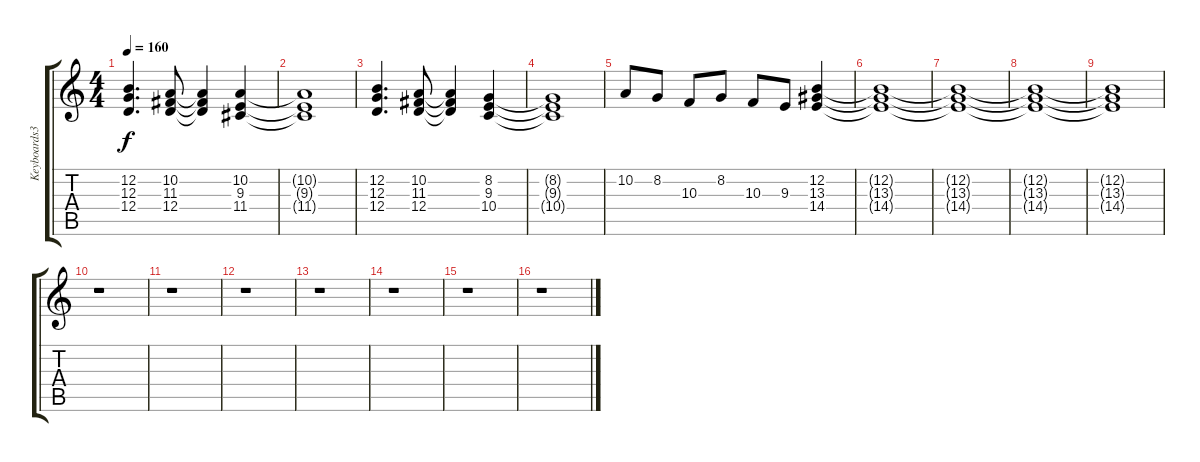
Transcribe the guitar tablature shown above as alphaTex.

\track ("Keyboards3" "Keyboards3") {instrument rockorgan}
\staff {score tabs}
\tuning (E4 B3 G3 D3 A2 E2) {hide}
\ts (4 4)
\tempo 160
\clef g2
\ks c
(12.2 12.3 12.4).4{d dy f} (10.2 11.3 12.4).8 (10.2{t} 11.3{t} 12.4{t}).4 (10.2 9.3 11.4).4 |
(10.2{t} 9.3{t} 11.4{t}).1 |
(12.2 12.3 12.4).4{d} (10.2 11.3 12.4).8 (10.2{t} 11.3{t} 12.4{t}).4 (8.2 9.3 10.4).4 |
(8.2{t} 9.3{t} 10.4{t}).1 |
10.2.8 8.2.8 10.3.8 8.2.8 10.3.8 9.3.8 (12.2 13.3 14.4).4 |
(12.2{t} 13.3{t} 14.4{t}).1{volume 0} |
(12.2{t} 13.3{t} 14.4{t}).1 |
(12.2{t} 13.3{t} 14.4{t}).1 |
(12.2{t} 13.3{t} 14.4{t}).1 |
r.1 |
r.1 |
r.1 |
r.1 |
r.1 |
r.1 |
r.1
